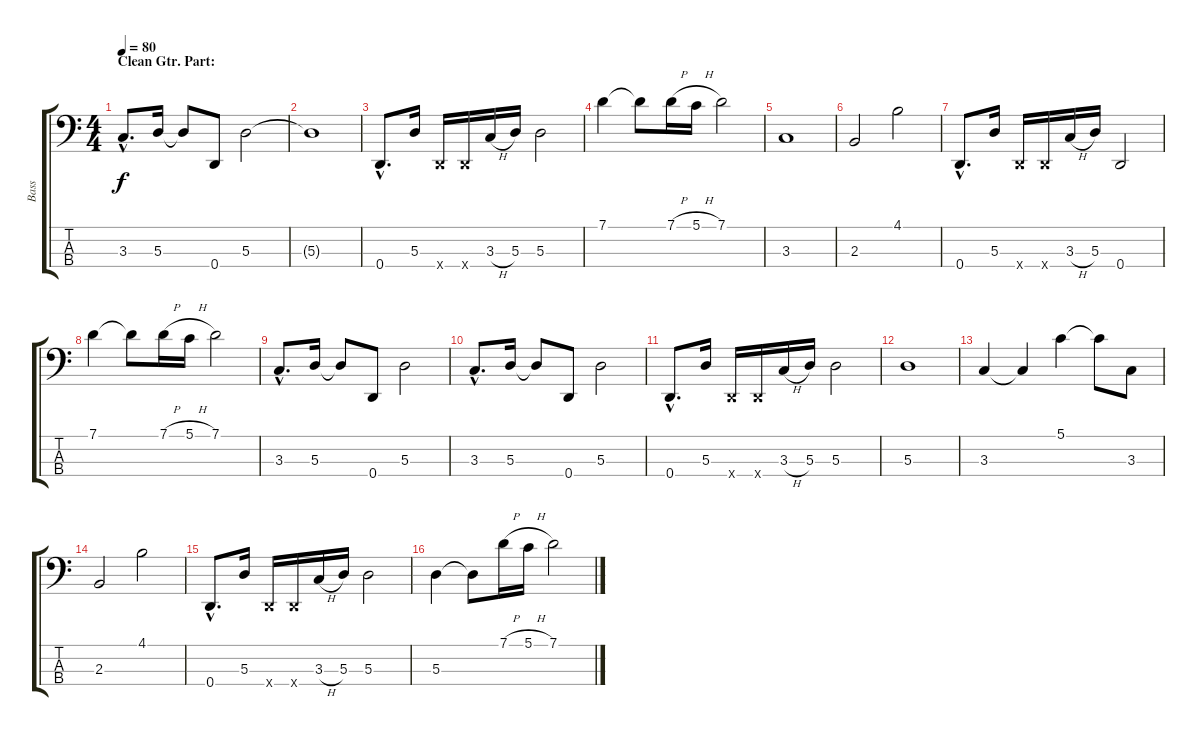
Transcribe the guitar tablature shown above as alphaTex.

\track ("Bass" "Bass") {instrument electricbasspick}
\staff {score tabs}
\tuning (G2 D2 A1 D1) {hide}
\ts (4 4)
\section ("" "Clean Gtr. Part:")
\tempo 80
\clef f4
\ks c
3.3{hac}.8{d dy f} 5.3.16 5.3{t}.8 0.4.8 5.3.2 |
5.3{t}.1 |
0.4{hac}.8{d} 5.3.16 0.4{x}.16 0.4{x}.16 3.3{h}.16 5.3.16 5.3.2 |
7.1.4 7.1{t}.8 7.1{h}.16 5.1{h}.16 7.1.2 |
3.3.1 |
2.3.2 4.1.2 |
0.4{hac}.8{d} 5.3.16 0.4{x}.16 0.4{x}.16 3.3{h}.16 5.3.16 0.4.2 |
7.1.4 7.1{t}.8 7.1{h}.16 5.1{h}.16 7.1.2 |
3.3{hac}.8{d} 5.3.16 5.3{t}.8 0.4.8 5.3.2 |
3.3{hac}.8{d} 5.3.16 5.3{t}.8 0.4.8 5.3.2 |
0.4{hac}.8{d} 5.3.16 0.4{x}.16 0.4{x}.16 3.3{h}.16 5.3.16 5.3.2 |
5.3.1 |
3.3.4 3.3{t}.4 5.1.4 5.1{t}.8 3.3.8 |
2.3.2 4.1.2 |
0.4{hac}.8{d} 5.3.16 0.4{x}.16 0.4{x}.16 3.3{h}.16 5.3.16 5.3.2 |
5.3.4 5.3{t}.8 7.1{h}.16 5.1{h}.16 7.1.2
